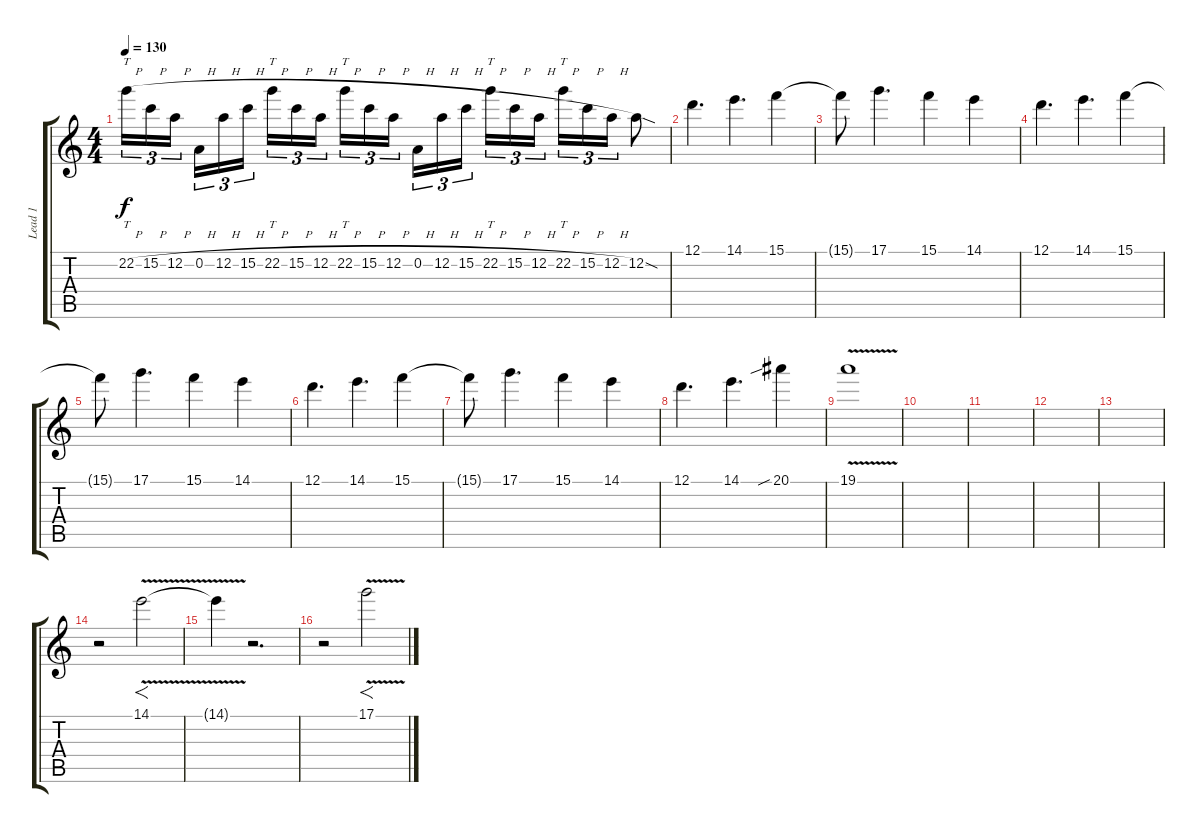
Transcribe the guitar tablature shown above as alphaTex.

\track ("Lead 1" "Lead 1") {instrument distortionguitar}
\staff {score tabs}
\tuning (D4 A3 F3 C3 G2 D2) {hide}
\ts (4 4)
\tempo 130
\clef g2
\ks c
22.2{h}.16{tt tu (3 2) dy f} 15.2{h}.16{tu (3 2)} 12.2{h}.16{tu (3 2) beam splitsecondary} 0.2{h}.16{tu (3 2)} 12.2{h}.16{tu (3 2)} 15.2{h}.16{tu (3 2)} 22.2{h}.16{tt tu (3 2)} 15.2{h}.16{tu (3 2)} 12.2{h}.16{tu (3 2) beam splitsecondary} 22.2{h}.16{tt tu (3 2)} 15.2{h}.16{tu (3 2)} 12.2{h}.16{tu (3 2)} 0.2{h}.16{tu (3 2)} 12.2{h}.16{tu (3 2)} 15.2{h}.16{tu (3 2) beam splitsecondary} 22.2{h}.16{tt tu (3 2)} 15.2{h}.16{tu (3 2)} 12.2{h}.16{tu (3 2)} 22.2{h}.16{tt tu (3 2)} 15.2{h}.16{tu (3 2)} 12.2{h}.16{tu (3 2)} 12.2{sod}.8 |
12.1.4{d} 14.1.4{d} 15.1.4 |
15.1{t}.8 17.1.4{d} 15.1.4 14.1.4 |
12.1.4{d} 14.1.4{d} 15.1.4 |
15.1{t}.8 17.1.4{d} 15.1.4 14.1.4 |
12.1.4{d} 14.1.4{d} 15.1.4 |
15.1{t}.8 17.1.4{d} 15.1.4 14.1.4 |
12.1.4{d} 14.1.4{d} 20.1{sib}.4 |
19.1{v}.1 |
|
|
|
|
r.2 14.1{v}.2{f} |
14.1{t}.4 r.2{d} |
r.2 17.1{v}.2{f}
